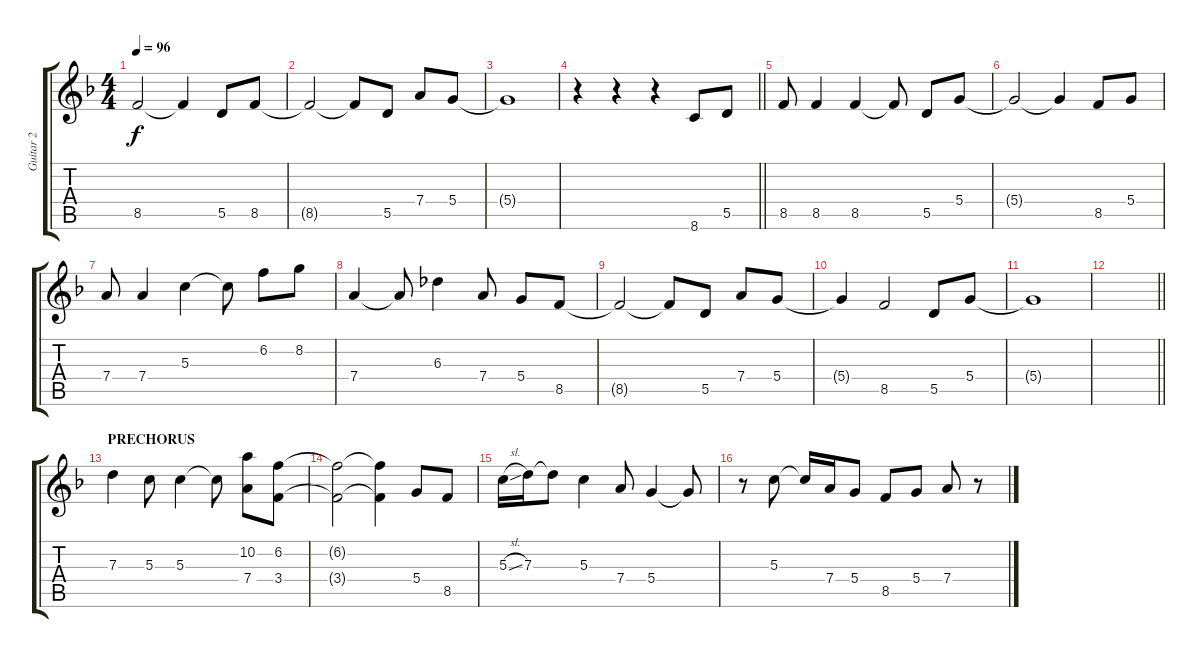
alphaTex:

\track ("Guitar 2" "Guitar 2") {instrument acousticguitarnylon}
\staff {score tabs}
\tuning (E4 B3 G3 D3 A2 E2) {hide}
\ts (4 4)
\tempo 96
\clef g2
\ks f
8.5.2{dy f} 8.5{t}.4 5.5.8 8.5.8 |
8.5{t}.2 8.5{t}.8 5.5.8 7.4.8 5.4.8 |
5.4{t}.1 |
\barLineRight lightlight
r.4 r.4 r.4 8.6.8 5.5.8 |
\section ("" "")
8.5.8 8.5.4 8.5.4 8.5{t}.8 5.5.8 5.4.8 |
5.4{t}.2 5.4{t}.4 8.5.8 5.4.8 |
7.4.8 7.4.4 5.3.4 5.3{t}.8 6.2.8 8.2.8 |
7.4.4 7.4{t}.8 6.3.4 7.4.8 5.4.8 8.5.8 |
8.5{t}.2 8.5{t}.8 5.5.8 7.4.8 5.4.8 |
5.4{t}.4 8.5.2 5.5.8 5.4.8 |
5.4{t}.1 |
\barLineRight lightlight
|
\section ("" "PRECHORUS")
7.3.4 5.3.8 5.3.4 5.3{t}.8 (10.2 7.4).8 (6.2 3.4).8 |
(6.2{t} 3.4{t}).2 (6.2{t} 3.4{t}).4 5.4.8 8.5.8 |
5.3{sl}.16 7.3.16 7.3{t}.8 5.3.4 7.4.8 5.4.4 5.4{t}.8 |
r.8 5.3.8 5.3{t}.16 7.4.16 5.4.8 8.5.8 5.4.8 7.4.8 r.8
